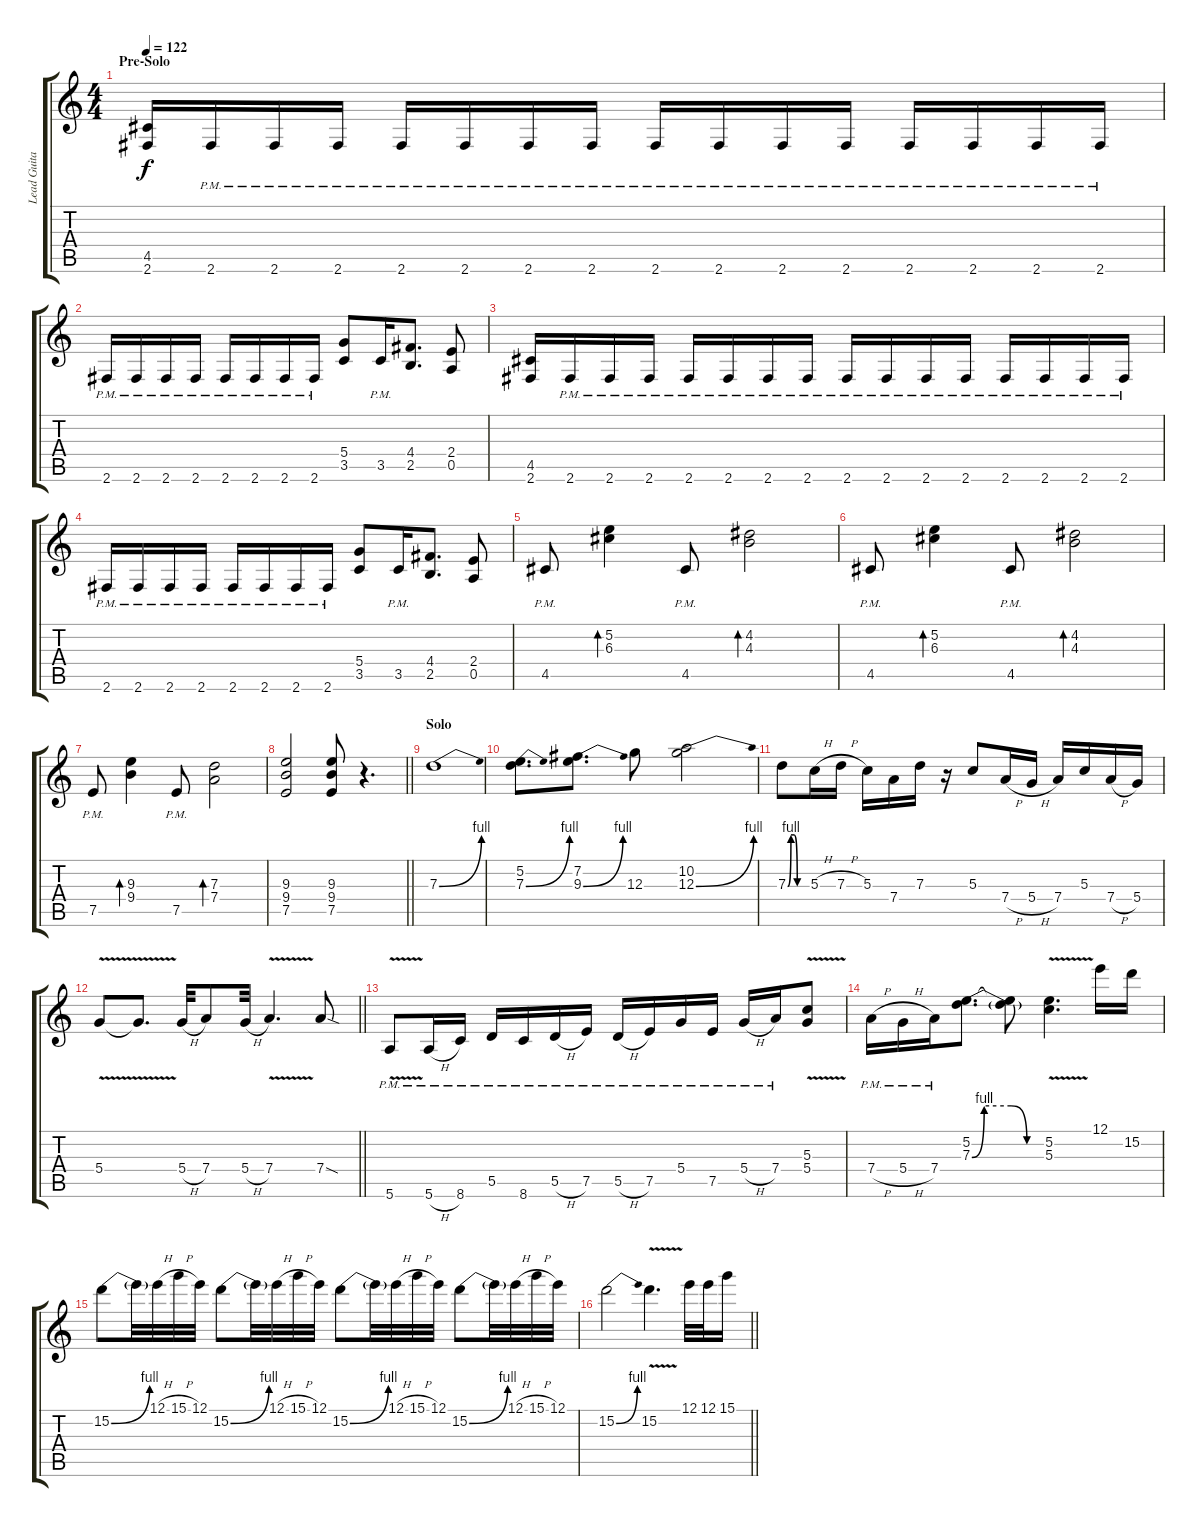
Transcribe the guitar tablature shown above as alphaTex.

\track ("Lead Guitar" "Lead Guita") {instrument distortionguitar}
\staff {score tabs}
\tuning (E4 B3 G3 D3 A2 E2) {hide}
\ts (4 4)
\section ("" "Pre-Solo")
\tempo 122
\clef g2
\ks c
(4.5 2.6).16{dy f} 2.6{pm}.16 2.6{pm}.16 2.6{pm}.16 2.6{pm}.16 2.6{pm}.16 2.6{pm}.16 2.6{pm}.16 2.6{pm}.16 2.6{pm}.16 2.6{pm}.16 2.6{pm}.16 2.6{pm}.16 2.6{pm}.16 2.6{pm}.16 2.6{pm}.16 |
2.6{pm}.16 2.6{pm}.16 2.6{pm}.16 2.6{pm}.16 2.6{pm}.16 2.6{pm}.16 2.6{pm}.16 2.6{pm}.16 (5.4 3.5).8 3.5{pm}.16 (4.4 2.5).8{d} (2.4 0.5).8 |
(4.5 2.6).16 2.6{pm}.16 2.6{pm}.16 2.6{pm}.16 2.6{pm}.16 2.6{pm}.16 2.6{pm}.16 2.6{pm}.16 2.6{pm}.16 2.6{pm}.16 2.6{pm}.16 2.6{pm}.16 2.6{pm}.16 2.6{pm}.16 2.6{pm}.16 2.6{pm}.16 |
2.6{pm}.16 2.6{pm}.16 2.6{pm}.16 2.6{pm}.16 2.6{pm}.16 2.6{pm}.16 2.6{pm}.16 2.6{pm}.16 (5.4 3.5).8 3.5{pm}.16 (4.4 2.5).8{d} (2.4 0.5).8 |
4.5{pm}.8 (5.2 6.3).4{bd 120} 4.5{pm}.8 (4.2 4.3).2{bd 120} |
4.5{pm}.8 (5.2 6.3).4{bd 120} 4.5{pm}.8 (4.2 4.3).2{bd 120} |
7.5{pm}.8 (9.3 9.4).4{bd 120} 7.5{pm}.8 (7.3 7.4).2{bd 120} |
\barLineRight lightlight
(9.3 9.4 7.5).2 (9.3 9.4 7.5).8 r.4{d} |
\section ("" "Solo")
7.3{be (bend 0 0 60 4)}.1 |
(5.2 7.3{be (bend 0 0 60 4)}).8{d} (7.2 9.3{be (bend 0 0 60 4)}).8{d} 12.3.8 (10.2 12.3{be (bend 0 0 60 4)}).2 |
7.3{be (custom 0 0 10 4 20 4 30 0 60 0)}.8 5.3{h}.16 7.3{h}.16 5.3.16 7.4.16 7.3.16 r.16 5.3.8 7.4{h}.16 5.4{h}.16 7.4.16 5.3.16 7.4{h}.16 5.4.16 |
\barLineRight lightlight
5.4{v}.8 5.4{t}.8{d} 5.4{h}.32 7.4.8 5.4{h}.32 7.4{v}.4{d} 7.4{sod}.8 |
5.6{v pm}.8 5.6{h pm}.16 8.6{pm}.16 5.5{pm}.16 8.6{pm}.16 5.5{h pm}.16 7.5{pm}.16 5.5{h pm}.16 7.5{pm}.16 5.4{pm}.16 7.5{pm}.16 5.4{h pm}.16 7.4{pm}.16 (5.3{v} 5.4{v}).8 |
7.4{h pm}.16 5.4{h pm}.16 7.4{pm}.16 (5.2 7.3{be (custom 0 0 10 4 20 4 32 4 45 0 60 0)}).8{d} (5.2{t} 7.3{t}).8 (5.2{v} 5.3{v}).4{d} 12.1.16 15.2.16 |
15.2{be (bend 0 0 60 4)}.8 15.2{t}.32 12.1{h}.32 15.1{h}.32 12.1.32 15.2{be (bend 0 0 60 4)}.8 15.2{t}.32 12.1{h}.32 15.1{h}.32 12.1.32 15.2{be (bend 0 0 60 4)}.8 15.2{t}.32 12.1{h}.32 15.1{h}.32 12.1.32 15.2{be (bend 0 0 60 4)}.8 15.2{t}.32 12.1{h}.32 15.1{h}.32 12.1.32 |
\barLineRight lightlight
15.2{be (bend 0 0 60 4)}.2 15.2{v}.4{d} 12.1.32 12.1.32 15.1.16
